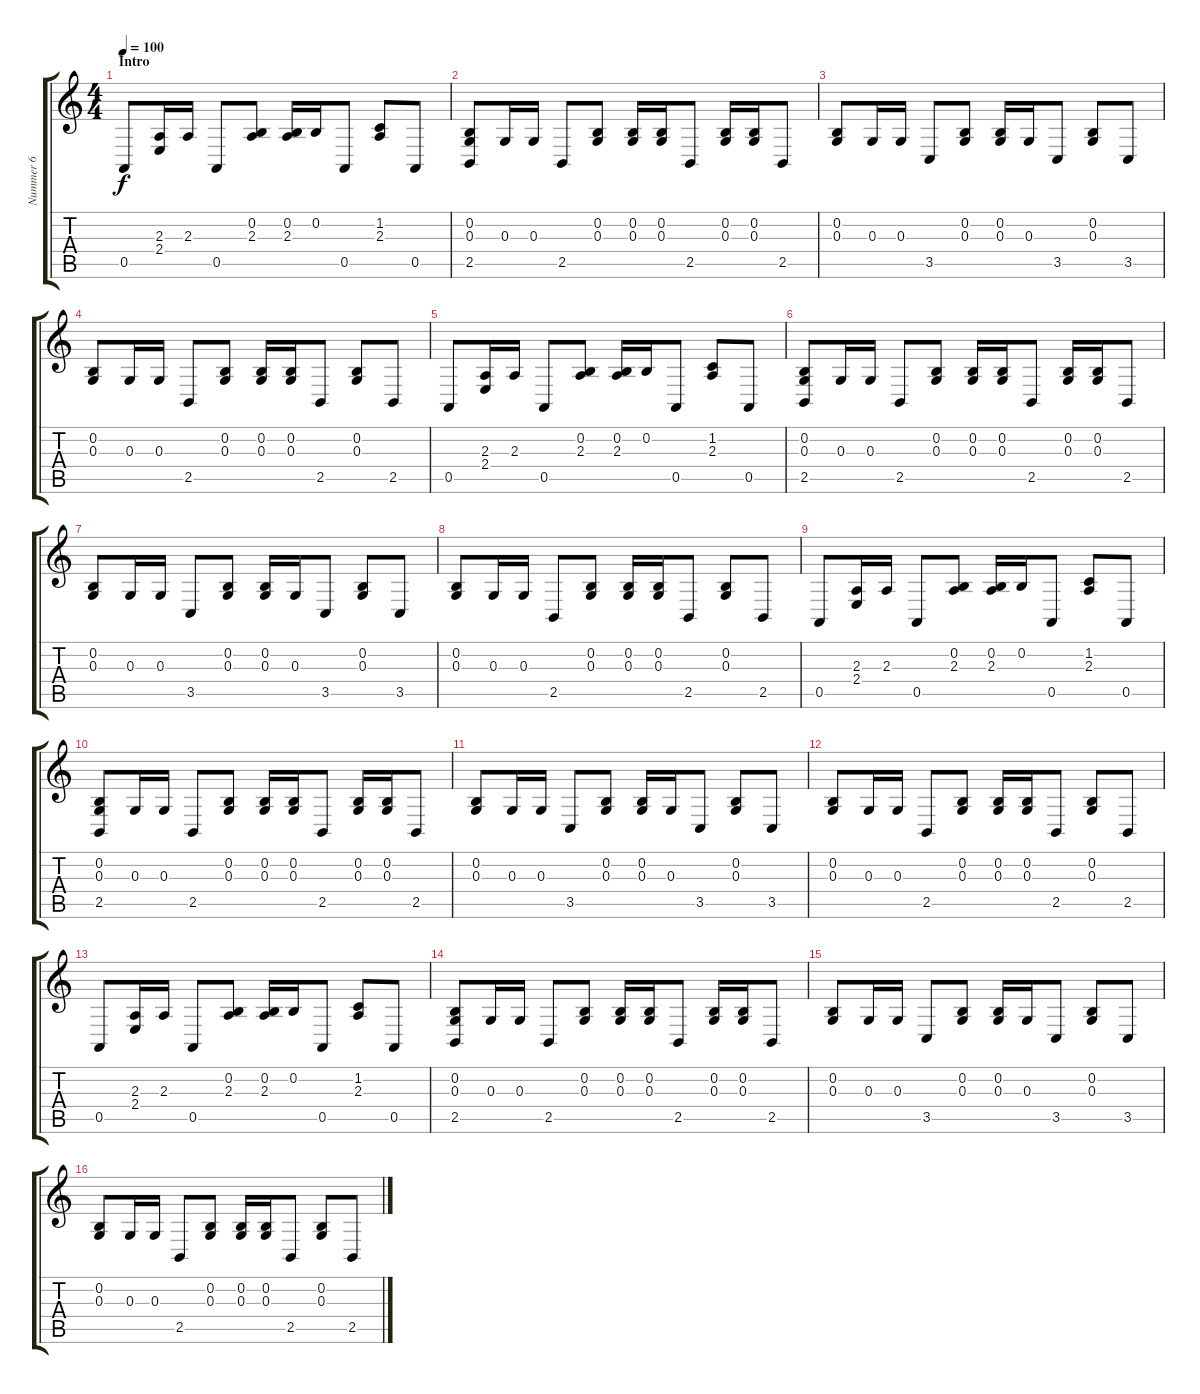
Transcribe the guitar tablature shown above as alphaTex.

\track ("Nummer 6" "Nummer 6") {instrument tremolostrings}
\staff {score tabs}
\tuning (E4 B3 G3 D3 A2 E2) {hide}
\ts (4 4)
\section ("" "Intro")
\tempo 100
\clef g2
\ks c
0.5.8{dy f instrument tremolostrings} (2.3 2.4).16 2.3.16 0.5.8 (0.2 2.3).8 (0.2 2.3).16 0.2.16 0.5.8 (1.2 2.3).8 0.5.8 |
(0.2 0.3 2.5).8 0.3.16 0.3.16 2.5.8 (0.2 0.3).8 (0.2 0.3).16 (0.2 0.3).16 2.5.8 (0.2 0.3).16 (0.2 0.3).16 2.5.8 |
(0.2 0.3).8 0.3.16 0.3.16 3.5.8 (0.2 0.3).8 (0.2 0.3).16 0.3.16 3.5.8 (0.2 0.3).8 3.5.8 |
(0.2 0.3).8 0.3.16 0.3.16 2.5.8 (0.2 0.3).8 (0.2 0.3).16 (0.2 0.3).16 2.5.8 (0.2 0.3).8 2.5.8 |
0.5.8 (2.3 2.4).16 2.3.16 0.5.8 (0.2 2.3).8 (0.2 2.3).16 0.2.16 0.5.8 (1.2 2.3).8 0.5.8 |
(0.2 0.3 2.5).8 0.3.16 0.3.16 2.5.8 (0.2 0.3).8 (0.2 0.3).16 (0.2 0.3).16 2.5.8 (0.2 0.3).16 (0.2 0.3).16 2.5.8 |
(0.2 0.3).8 0.3.16 0.3.16 3.5.8 (0.2 0.3).8 (0.2 0.3).16 0.3.16 3.5.8 (0.2 0.3).8 3.5.8 |
(0.2 0.3).8 0.3.16 0.3.16 2.5.8 (0.2 0.3).8 (0.2 0.3).16 (0.2 0.3).16 2.5.8 (0.2 0.3).8 2.5.8 |
0.5.8 (2.3 2.4).16 2.3.16 0.5.8 (0.2 2.3).8 (0.2 2.3).16 0.2.16 0.5.8 (1.2 2.3).8 0.5.8 |
(0.2 0.3 2.5).8 0.3.16 0.3.16 2.5.8 (0.2 0.3).8 (0.2 0.3).16 (0.2 0.3).16 2.5.8 (0.2 0.3).16 (0.2 0.3).16 2.5.8 |
(0.2 0.3).8 0.3.16 0.3.16 3.5.8 (0.2 0.3).8 (0.2 0.3).16 0.3.16 3.5.8 (0.2 0.3).8 3.5.8 |
(0.2 0.3).8 0.3.16 0.3.16 2.5.8 (0.2 0.3).8 (0.2 0.3).16 (0.2 0.3).16 2.5.8 (0.2 0.3).8 2.5.8 |
0.5.8 (2.3 2.4).16 2.3.16 0.5.8 (0.2 2.3).8 (0.2 2.3).16 0.2.16 0.5.8 (1.2 2.3).8 0.5.8 |
(0.2 0.3 2.5).8 0.3.16 0.3.16 2.5.8 (0.2 0.3).8 (0.2 0.3).16 (0.2 0.3).16 2.5.8 (0.2 0.3).16 (0.2 0.3).16 2.5.8 |
(0.2 0.3).8 0.3.16 0.3.16 3.5.8 (0.2 0.3).8 (0.2 0.3).16 0.3.16 3.5.8 (0.2 0.3).8 3.5.8 |
(0.2 0.3).8 0.3.16 0.3.16 2.5.8 (0.2 0.3).8 (0.2 0.3).16 (0.2 0.3).16 2.5.8 (0.2 0.3).8 2.5.8
